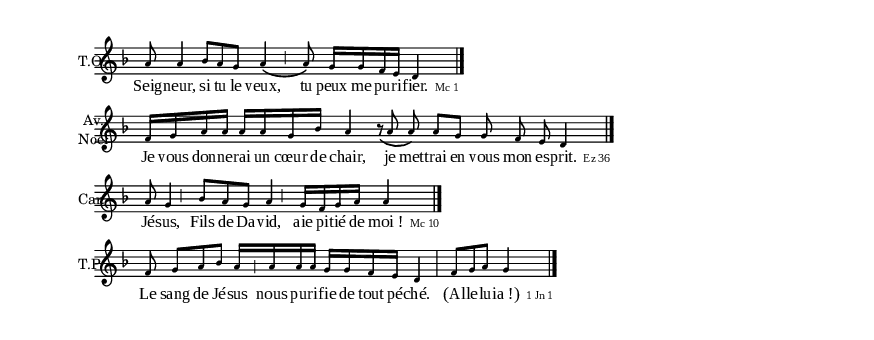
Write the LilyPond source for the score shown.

\version "2.14.0"
\include "definitions.ly"

%\markup {  \hspace #-10 \fill-line { "Psalm 50" "Mode 1" \null \null }  - 1° mode}
\noPageBreak



\relative a' { 
	\new Staff {
		\cadenzaOn
		\key f \major
		\set Staff.instrumentName = \markup{ \center-column { T.O. } }
		a8 a4
		\times 2/3 { bes8[ a g] }
		\times 2/3 { a4\( \pespace\cesure\pespace a8\) }
		g16[ g f e]
		d4
		\endBar
	}	\addlyrics {
		Seig -- neur, si tu le veux, tu peux me pu -- ri -- fier.
		\markup { \citation #"Mc 1"}
	}
}
\relative a' { 
	\new Staff {
		\cadenzaOn
		\key f \major
		\set Staff.instrumentName = \markup{ \center-column { Av. Noël } }
		f16[ g a a]
		a[ a g bes]
		a4
		\pespace \pespace
		\times 2/3 { r8_\( a a\) }
		a[ g]
		\times 2/3 { g f e  }
		d4
		\endBar
	}	\addlyrics {
		Je vous don --  ne -- rai un cœur de chair, je met -- trai en vous mon es -- prit.
		\markup { \citation #"Ez 36"}
	}
}
\relative a' { 
	\new Staff {
		\cadenzaOn
		\key f \major
		\set Staff.instrumentName = \markup{ \center-column { Car. } }
		a8 g4 \cesure \pespace
		\times 2/3 { bes8[ a g] }
		a4 \cesure \pespace
		g16[ f g a]
		a4
		\endBar
	}	\addlyrics {
		Jé -- sus, Fils de Da -- vid, aie pi -- tié de "moi !"
		\markup { \citation #"Mc 10"}
	}
}
\relative a' { 
	\new Staff {
		\cadenzaOn
		\key f \major
		\set Staff.instrumentName = \markup{ \center-column { T.P. } }
		f8
		\times 2/3 { g8[ a bes] }
		a16[\cesurebasse \pespace a a a]
		g16[ g f e]
		d4  \pespace\barre  \pespace
		\times 2/3 {f8[ g a]} g4 
		
		
		\endBar
	}	\addlyrics {
		Le sang de Jé -- sus nous pu -- ri -- fie de tout pé -- ché. "(Al" -- le -- lu -- "ia !)" 
		\markup { \citation #"1 Jn 1"}
	}
}
